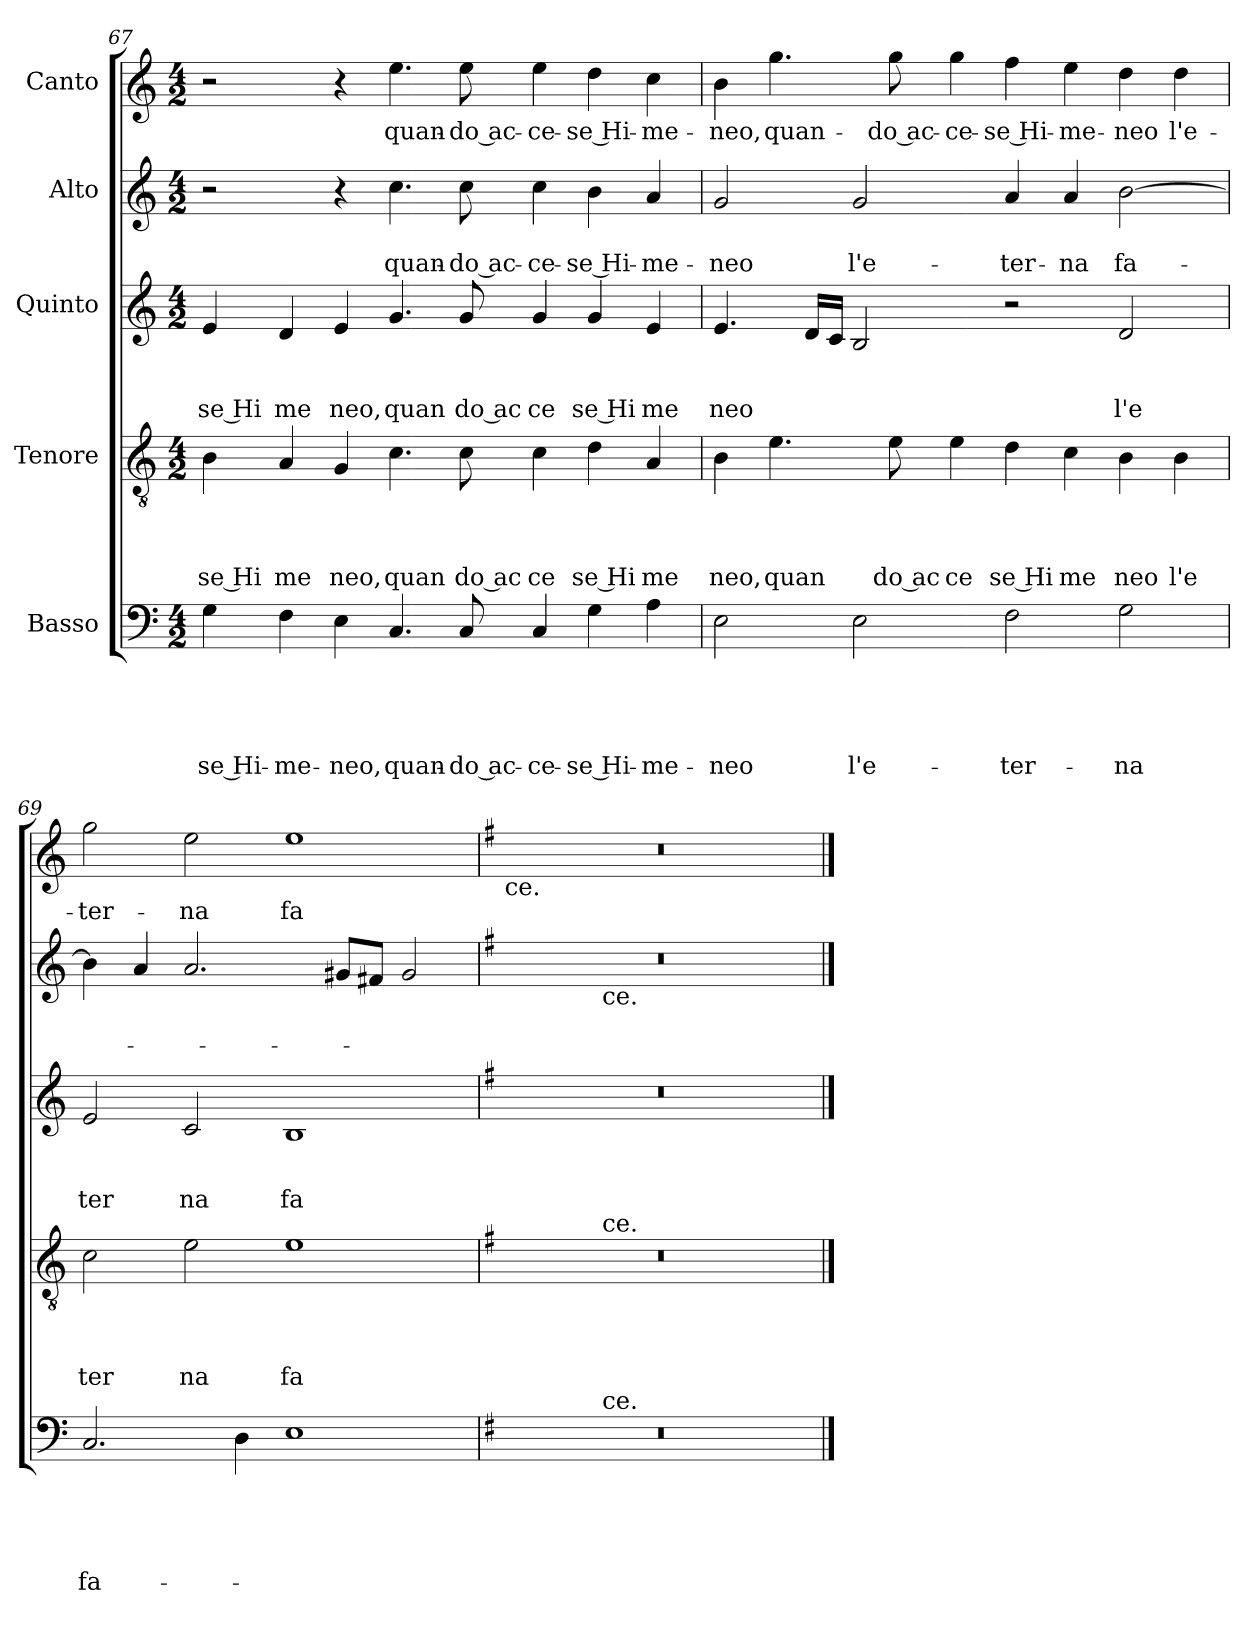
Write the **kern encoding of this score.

**kern	**text	**text	**text	**text	**text	**kern	**text	**text	**text	**text	**kern	**text	**text	**text	**kern	**text	**text	**kern	**text
*part5	*part5	*part5	*part5	*part5	*part5	*part4	*part4	*part4	*part4	*part4	*part3	*part3	*part3	*part3	*part2	*part2	*part2	*part1	*part1
*staff5	*staff5	*staff5	*staff5	*staff5	*staff5	*staff4	*staff4	*staff4	*staff4	*staff4	*staff3	*staff3	*staff3	*staff3	*staff2	*staff2	*staff2	*staff1	*staff1
*I"Basso	*	*	*	*	*	*I"Tenore	*	*	*	*	*I"Quinto	*	*	*	*I"Alto	*	*	*I"Canto	*
*clefF4	*	*	*	*	*	*clefGv2	*	*	*	*	*clefG2	*	*	*	*clefG2	*	*	*clefG2	*
*k[]	*	*	*	*	*	*k[]	*	*	*	*	*k[]	*	*	*	*k[]	*	*	*k[]	*
*C:	*	*	*	*	*	*C:	*	*	*	*	*C:	*	*	*	*C:	*	*	*C:	*
*M4/2	*	*	*	*	*	*M4/2	*	*	*	*	*M4/2	*	*	*	*M4/2	*	*	*M4/2	*
=67	=67	=67	=67	=67	=67	=67	=67	=67	=67	=67	=67	=67	=67	=67	=67	=67	=67	=67	=67
!	!	!	!	!	!LO:LY:b:rj	!	!	!	!	!LO:LY:b:rj	!	!	!	!LO:LY:b:rj	!	!	!	!	!
4G\	.	.	.	.	-se Hi-	4B\	.	.	.	se Hi	4e/	.	.	se Hi	2r	.	.	2r	.
!	!	!	!	!	!LO:LY:b	!	!	!	!	!LO:LY:b	!	!	!	!LO:LY:b	!	!	!	!	!
4F\	.	.	.	.	-me-	4A/	.	.	.	me	4d/	.	.	me	.	.	.	.	.
!	!	!	!	!	!LO:LY:b	!	!	!	!	!LO:LY:b	!	!	!	!LO:LY:b	!	!	!	!	!
4E\	.	.	.	.	-neo,	4G/	.	.	.	neo,	4e/	.	.	neo,	4r	.	.	4r	.
!	!	!	!	!	!LO:LY:b	!	!	!	!	!LO:LY:b	!	!	!	!LO:LY:b	!	!	!LO:LY:b	!	!LO:LY:b
4.C/	.	.	.	.	quan-	4.c\	.	.	.	quan	4.g/	.	.	quan	4.cc\	.	quan-	4.ee\	quan-
!	!	!	!	!	!LO:LY:b:rj	!	!	!	!	!LO:LY:b:rj	!	!	!	!LO:LY:b:rj	!	!	!LO:LY:b:rj	!	!LO:LY:b:rj
8C/	.	.	.	.	-do ac-	8c\	.	.	.	do ac	8g/	.	.	do ac	8cc\	.	-do ac-	8ee\	-do ac-
!	!	!	!	!	!LO:LY:b	!	!	!	!	!LO:LY:b	!	!	!	!LO:LY:b	!	!	!LO:LY:b	!	!LO:LY:b
4C/	.	.	.	.	-ce-	4c\	.	.	.	ce	4g/	.	.	ce	4cc\	.	-ce-	4ee\	-ce-
!	!	!	!	!	!LO:LY:b:rj	!	!	!	!	!LO:LY:b:rj	!	!	!	!LO:LY:b:rj	!	!	!LO:LY:b:rj	!	!LO:LY:b:rj
4G\	.	.	.	.	-se Hi-	4d\	.	.	.	se Hi	4g/	.	.	se Hi	4b\	.	-se Hi-	4dd\	-se Hi-
!	!	!	!	!	!LO:LY:b	!	!	!	!	!LO:LY:b	!	!	!	!LO:LY:b	!	!	!LO:LY:b	!	!LO:LY:b
4A\	.	.	.	.	-me-	4A/	.	.	.	me	4e/	.	.	me	4a/	.	-me-	4cc\	-me-
=68	=68	=68	=68	=68	=68	=68	=68	=68	=68	=68	=68	=68	=68	=68	=68	=68	=68	=68	=68
!	!	!	!	!	!LO:LY:b	!	!	!	!	!LO:LY:b	!	!	!	!LO:LY:b	!	!	!LO:LY:b	!	!LO:LY:b
2E\	.	.	.	.	-neo	4B\	.	.	.	neo,	4.e/	.	.	neo	2g/	.	-neo	4b\	-neo,
!	!	!	!	!	!	!	!	!	!	!LO:LY:b	!	!	!	!	!	!	!	!	!LO:LY:b
.	.	.	.	.	.	4.e\	.	.	.	quan	.	.	.	.	.	.	.	4.gg\	quan-
.	.	.	.	.	.	.	.	.	.	.	16d/LL	.	.	.	.	.	.	.	.
.	.	.	.	.	.	.	.	.	.	.	16c/JJ	.	.	.	.	.	.	.	.
!	!	!	!	!	!LO:LY:b	!	!	!	!	!	!	!	!	!	!	!	!LO:LY:b	!	!
2E\	.	.	.	.	l'e-	.	.	.	.	.	2B/	.	.	.	2g/	.	l'e-	.	.
!	!	!	!	!	!	!	!	!	!	!LO:LY:b:rj	!	!	!	!	!	!	!	!	!LO:LY:b:rj
.	.	.	.	.	.	8e\	.	.	.	do ac	.	.	.	.	.	.	.	8gg\	-do ac-
!	!	!	!	!	!	!	!	!	!	!LO:LY:b	!	!	!	!	!	!	!	!	!LO:LY:b
.	.	.	.	.	.	4e\	.	.	.	ce	.	.	.	.	.	.	.	4gg\	-ce-
!	!	!	!	!	!LO:LY:b	!	!	!	!	!LO:LY:b:rj	!	!	!	!	!	!	!LO:LY:b	!	!LO:LY:b:rj
2F\	.	.	.	.	-ter-	4d\	.	.	.	se Hi	2r	.	.	.	4a/	.	-ter-	4ff\	-se Hi-
!	!	!	!	!	!	!	!	!	!	!LO:LY:b	!	!	!	!	!	!	!LO:LY:b	!	!LO:LY:b
.	.	.	.	.	.	4c\	.	.	.	me	.	.	.	.	4a/	.	-na	4ee\	-me-
!	!	!	!	!	!LO:LY:b	!	!	!	!	!LO:LY:b	!	!	!	!LO:LY:b	!	!	!LO:LY:b	!	!LO:LY:b
2G\	.	.	.	.	-na	4B\	.	.	.	neo	2d/	.	.	l'e	[>2b\	.	fa-	4dd\	-neo
!	!	!	!	!	!	!	!	!	!	!LO:LY:b	!	!	!	!	!	!	!	!	!LO:LY:b
.	.	.	.	.	.	4B\	.	.	.	l'e	.	.	.	.	.	.	.	4dd\	l'e-
=69	=69	=69	=69	=69	=69	=69	=69	=69	=69	=69	=69	=69	=69	=69	=69	=69	=69	=69	=69
!	!	!	!	!	!LO:LY:b	!	!	!	!	!LO:LY:b	!	!	!	!LO:LY:b	!	!	!	!	!LO:LY:b
2.C/	.	.	.	.	fa-	2c\	.	.	.	ter	2e/	.	.	ter	4b\]	.	.	2gg\	-ter-
.	.	.	.	.	.	.	.	.	.	.	.	.	.	.	4a/	.	.	.	.
!	!	!	!	!	!	!	!	!	!	!LO:LY:b	!	!	!	!LO:LY:b	!	!	!	!	!LO:LY:b
.	.	.	.	.	.	2e\	.	.	.	na	2c/	.	.	na	2.a/	.	.	2ee\	-na
4D\	.	.	.	.	.	.	.	.	.	.	.	.	.	.	.	.	.	.	.
!	!	!	!	!	!	!	!	!	!	!LO:LY:b	!	!	!	!LO:LY:b	!	!	!	!	!LO:LY:b
1E	.	.	.	.	.	1e	.	.	.	fa	1B	.	.	fa	.	.	.	1ee	fa-
.	.	.	.	.	.	.	.	.	.	.	.	.	.	.	8g#X/L	.	.	.	.
.	.	.	.	.	.	.	.	.	.	.	.	.	.	.	8f#X/J	.	.	.	.
.	.	.	.	.	.	.	.	.	.	.	.	.	.	.	2g#/	.	.	.	.
=70	=70	=70	=70	=70	=70	=70	=70	=70	=70	=70	=70	=70	=70	=70	=70	=70	=70	=70	=70
*k[f#]	*	*	*	*	*	*k[f#]	*	*	*	*	*k[f#]	*	*	*	*k[f#]	*	*	*k[f#]	*
*G:	*	*	*	*	*	*G:	*	*	*	*	*G:	*	*	*	*G:	*	*	*G:	*
!	!	!	!	!	!	!	!	!	!	!	!	!	!	!	!	!	!	!LO:TX:b:t=ce.	!
*^	*	*	*	*	*	*^	*	*	*	*	*	*	*	*	*^	*	*	*	*
0r	4ryy	.	.	.	.	.	0r	4ryy	.	.	.	.	0r	.	.	.	0r	4ryy	.	.	0r	.
.	8ryy	.	.	.	.	.	.	8ryy	.	.	.	.	.	.	.	.	.	8ryy	.	.	.	.
.	32ryy	.	.	.	.	.	.	32ryy	.	.	.	.	.	.	.	.	.	32ryy	.	.	.	.
!	!	!	!	!	!	!	!	!	!	!	!	!	!	!	!	!	!	!LO:TX:b:t=ce.	!	!	!	!
!	!	!	!	!	!	!	!	!LO:TX:a:t=ce.	!	!	!	!	!	!	!	!	!	!	!	!	!	!
!	!LO:TX:a:t=ce.	!	!	!	!	!	!	!	!	!	!	!	!	!	!	!	!	!	!	!	!	!
.	1ryy	.	.	.	.	.	.	1ryy	.	.	.	.	.	.	.	.	.	1ryy	.	.	.	.
.	2ryy	.	.	.	.	.	.	2ryy	.	.	.	.	.	.	.	.	.	2ryy	.	.	.	.
.	16.ryy	.	.	.	.	.	.	16.ryy	.	.	.	.	.	.	.	.	.	16.ryy	.	.	.	.
*v	*v	*	*	*	*	*	*	*	*	*	*	*	*	*	*	*	*v	*v	*	*	*	*
*	*	*	*	*	*	*v	*v	*	*	*	*	*	*	*	*	*	*	*	*	*
==	==	==	==	==	==	==	==	==	==	==	==	==	==	==	==	==	==	==	==
*-	*-	*-	*-	*-	*-	*-	*-	*-	*-	*-	*-	*-	*-	*-	*-	*-	*-	*-	*-
